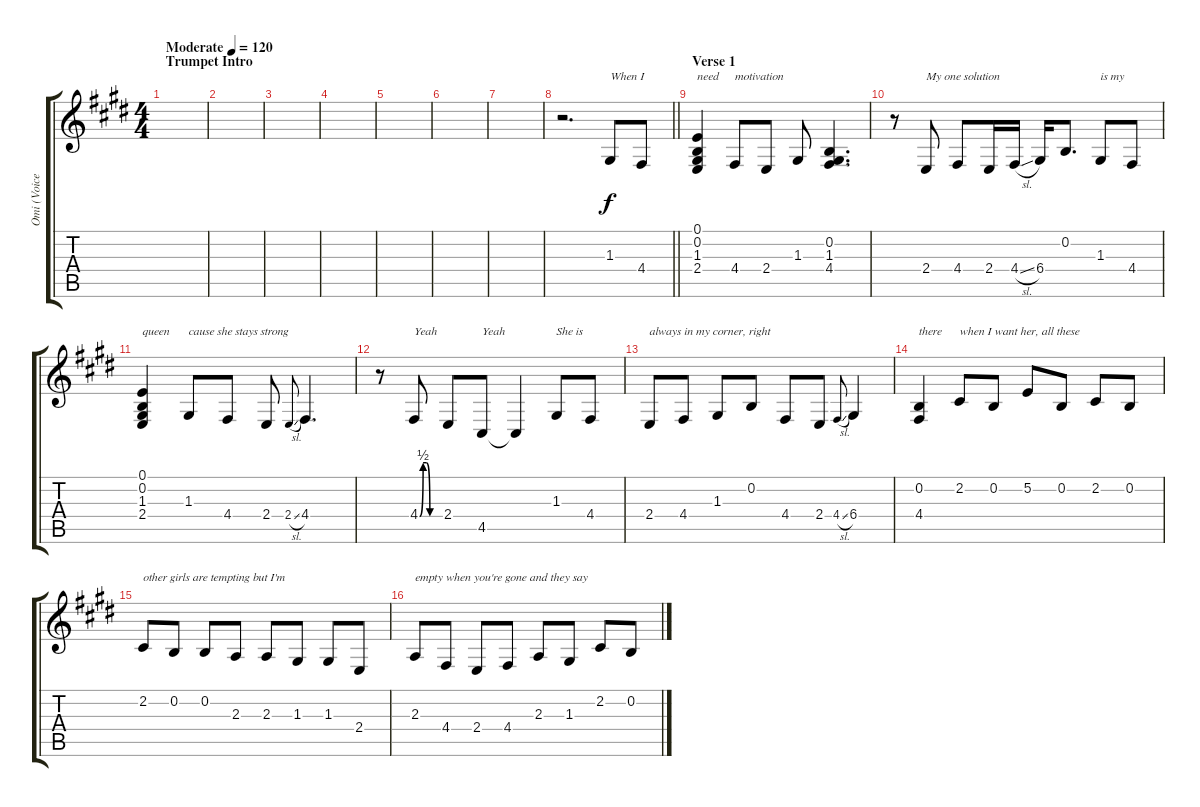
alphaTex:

\track ("Omi (Voice)" "Omi (Voice") {instrument voiceoohs}
\staff {score tabs}
\tuning (E4 B3 G3 D3 A2 E2) {hide}
\ts (4 4)
\section ("" "Trumpet Intro")
\tempo (120 "Moderate")
\clef g2
\ks e
|
|
|
|
|
|
|
\barLineRight lightlight
r.2{d} 1.3.8{txt "When I"} 4.4.8 |
\section ("" "Verse 1")
(0.1 0.2 1.3 2.4).4{txt "need"} 4.4.8{txt "motivation"} 2.4.8 1.3.8 (0.2 1.3 4.4).4{d} |
r.8 2.4.8{txt "My one solution "} 4.4.8 2.4.16 4.4{sl}.16 6.4.16 0.2.8{d} 1.3.8{txt "is my"} 4.4.8 |
(0.1 0.2 1.3 2.4).4{txt "queen"} 1.3.8{txt "cause she stays strong"} 4.4.8 2.4.8 2.4{sl}.8{gr onbeat} 4.4.4{d} |
r.8 4.4{be (custom 0 0 10 2 20 2 30 0 60 0)}.8{txt "Yeah"} 2.4.8 4.5.8{txt "Yeah"} 4.5{t}.4 1.3.8{txt "She is"} 4.4.8 |
2.4.8{txt "always in my corner, right"} 4.4.8 1.3.8 0.2.8 4.4.8 2.4.8 4.4{sl}.8{gr onbeat} 6.4.4 |
(0.2 4.4).4{txt "there "} 2.2.8{txt "when I want her, all these"} 0.2.8 5.2.8 0.2.8 2.2.8 0.2.8 |
2.2.8{txt "other girls are tempting but I'm"} 0.2.8 0.2.8 2.3.8 2.3.8 1.3.8 1.3.8 2.4.8 |
2.3.8{txt "empty when you're gone and they say"} 4.4.8 2.4.8 4.4.8 2.3.8 1.3.8 2.2.8 0.2.8
